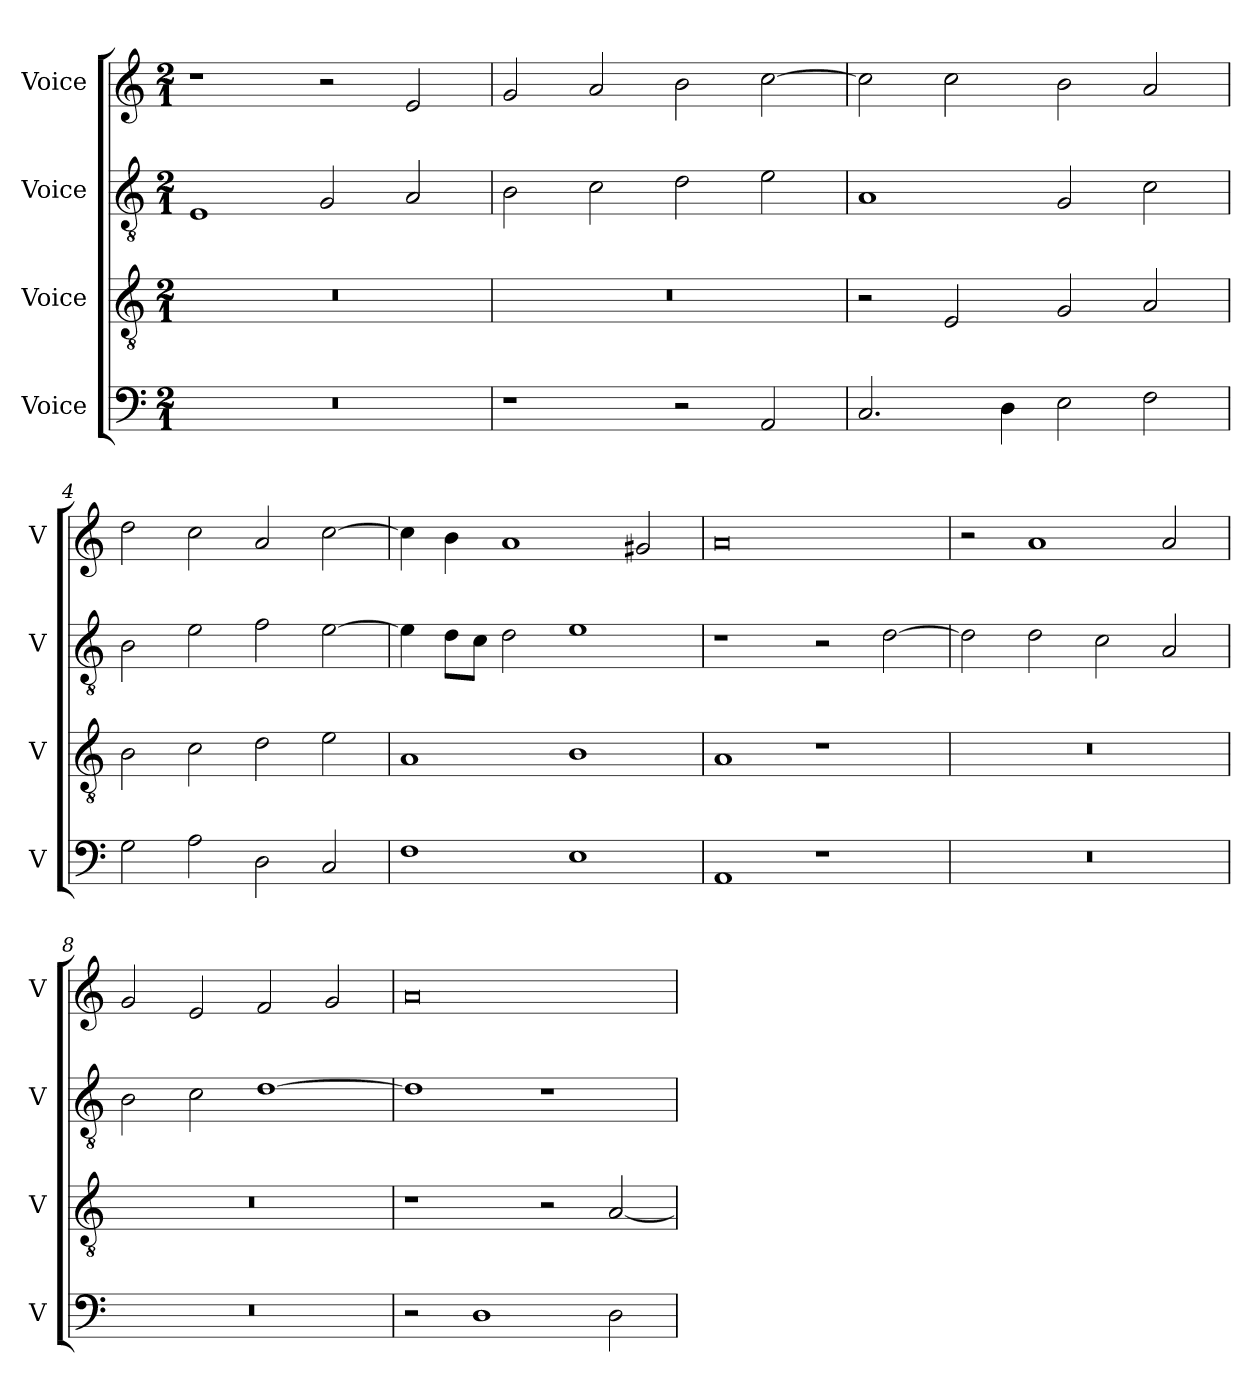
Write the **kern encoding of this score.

**kern	**kern	**kern	**kern
*part4	*part3	*part2	*part1
*staff4	*staff3	*staff2	*staff1
*I"Voice	*I"Voice	*I"Voice	*I"Voice
*I'V	*I'V	*I'V	*I'V
*clefF4	*clefGv2	*clefGv2	*clefG2
*k[]	*k[]	*k[]	*k[]
*M2/1	*M2/1	*M2/1	*M2/1
=1	=1	=1	=1
0r	0r	1E	1r
.	.	2G/	2r
.	.	2A/	2e/
=2	=2	=2	=2
1r	0r	2B\	2g/
.	.	2c\	2a/
2r	.	2d\	2b\
2AA/	.	2e\	[2cc\
=3	=3	=3	=3
2.C/	2r	1A	2cc\]
.	2E/	.	2cc\
4D\	.	.	.
2E\	2G/	2G/	2b\
2F\	2A/	2c\	2a/
=4	=4	=4	=4
2G\	2B\	2B\	2dd\
2A\	2c\	2e\	2cc\
2D\	2d\	2f\	2a/
2C/	2e\	[2e\	[2cc\
!!LO:LB:g=z
=5	=5	=5	=5
1F	1A	4e\]	4cc\]
.	.	8d\L	4b\
.	.	8c\J	.
.	.	2d\	1a
1E	1B	1e	.
.	.	.	2g#X/
=6	=6	=6	=6
1AA	1A	1r	0a
1r	1r	2r	.
.	.	[2d\	.
=7	=7	=7	=7
0r	0r	2d\]	2r
.	.	2d\	1a
.	.	2c\	.
.	.	2A/	2a/
=8	=8	=8	=8
0r	0r	2B\	2g/
.	.	2c\	2e/
.	.	[1d	2f/
.	.	.	2g/
!!LO:LB:g=z
=9	=9	=9	=9
2r	1r	1d]	0a
1D	.	.	.
.	2r	1r	.
2D\	[2A/	.	.
=	=	=	=
*-	*-	*-	*-
